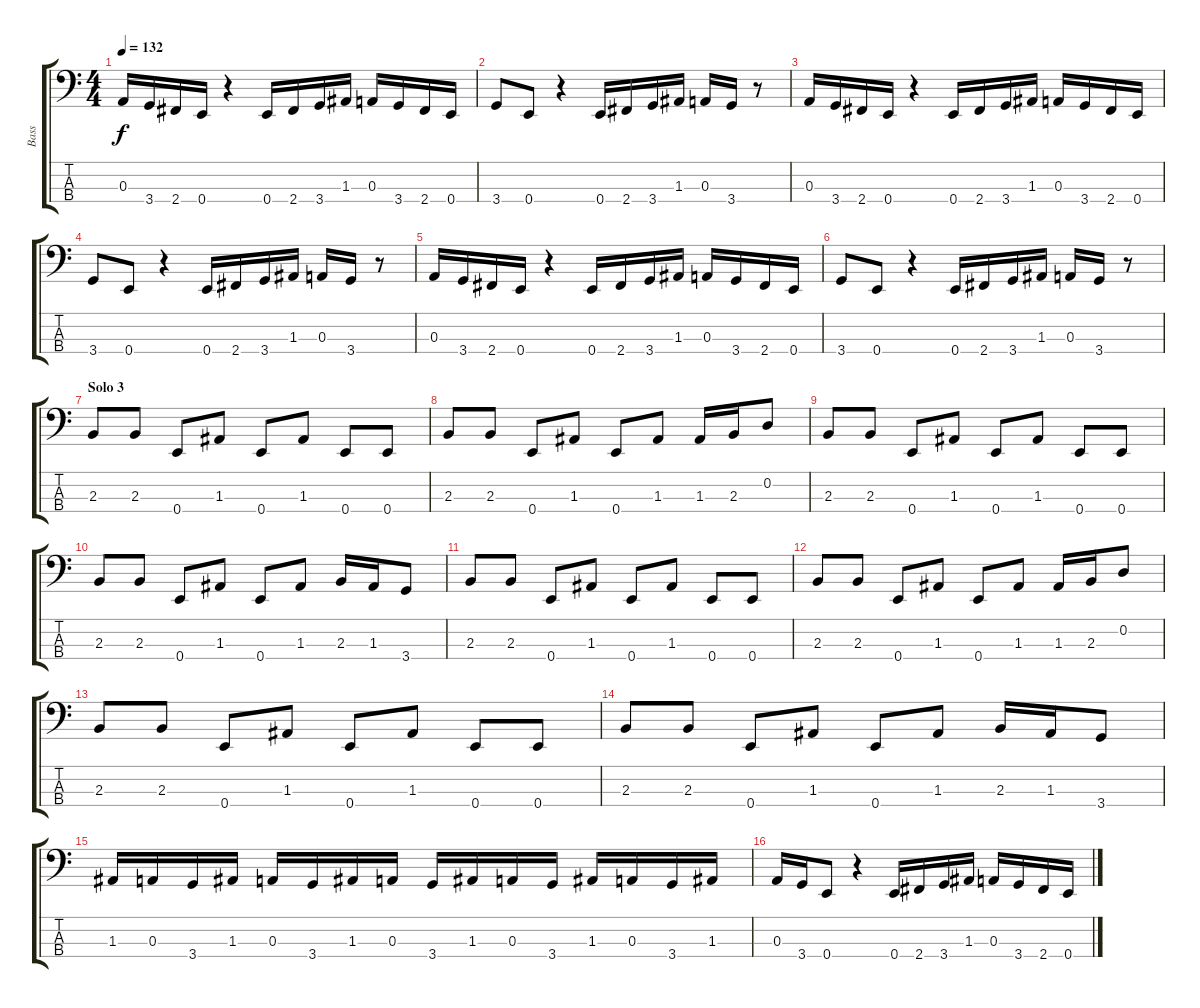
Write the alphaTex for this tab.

\track ("Bass" "Bass") {instrument electricbasspick}
\staff {score tabs}
\tuning (G2 D2 A1 E1) {hide}
\ts (4 4)
\tempo 132
\clef f4
\ks c
0.3.16{dy f} 3.4.16 2.4.16 0.4.16 r.4 0.4.16 2.4.16 3.4.16 1.3.16 0.3.16 3.4.16 2.4.16 0.4.16 |
3.4.8 0.4.8 r.4 0.4.16 2.4.16 3.4.16 1.3.16 0.3.16 3.4.16 r.8 |
0.3.16 3.4.16 2.4.16 0.4.16 r.4 0.4.16 2.4.16 3.4.16 1.3.16 0.3.16 3.4.16 2.4.16 0.4.16 |
3.4.8 0.4.8 r.4 0.4.16 2.4.16 3.4.16 1.3.16 0.3.16 3.4.16 r.8 |
0.3.16 3.4.16 2.4.16 0.4.16 r.4 0.4.16 2.4.16 3.4.16 1.3.16 0.3.16 3.4.16 2.4.16 0.4.16 |
3.4.8 0.4.8 r.4 0.4.16 2.4.16 3.4.16 1.3.16 0.3.16 3.4.16 r.8 |
\section ("" "Solo 3")
2.3.8 2.3.8 0.4.8 1.3.8 0.4.8 1.3.8 0.4.8 0.4.8 |
2.3.8 2.3.8 0.4.8 1.3.8 0.4.8 1.3.8 1.3.16 2.3.16 0.2.8 |
2.3.8 2.3.8 0.4.8 1.3.8 0.4.8 1.3.8 0.4.8 0.4.8 |
2.3.8 2.3.8 0.4.8 1.3.8 0.4.8 1.3.8 2.3.16 1.3.16 3.4.8 |
2.3.8 2.3.8 0.4.8 1.3.8 0.4.8 1.3.8 0.4.8 0.4.8 |
2.3.8 2.3.8 0.4.8 1.3.8 0.4.8 1.3.8 1.3.16 2.3.16 0.2.8 |
2.3.8 2.3.8 0.4.8 1.3.8 0.4.8 1.3.8 0.4.8 0.4.8 |
2.3.8 2.3.8 0.4.8 1.3.8 0.4.8 1.3.8 2.3.16 1.3.16 3.4.8 |
1.3.16 0.3.16 3.4.16 1.3.16 0.3.16 3.4.16 1.3.16 0.3.16 3.4.16 1.3.16 0.3.16 3.4.16 1.3.16 0.3.16 3.4.16 1.3.16 |
0.3.16 3.4.16 0.4.8 r.4 0.4.16 2.4.16 3.4.16 1.3.16 0.3.16 3.4.16 2.4.16 0.4.16
